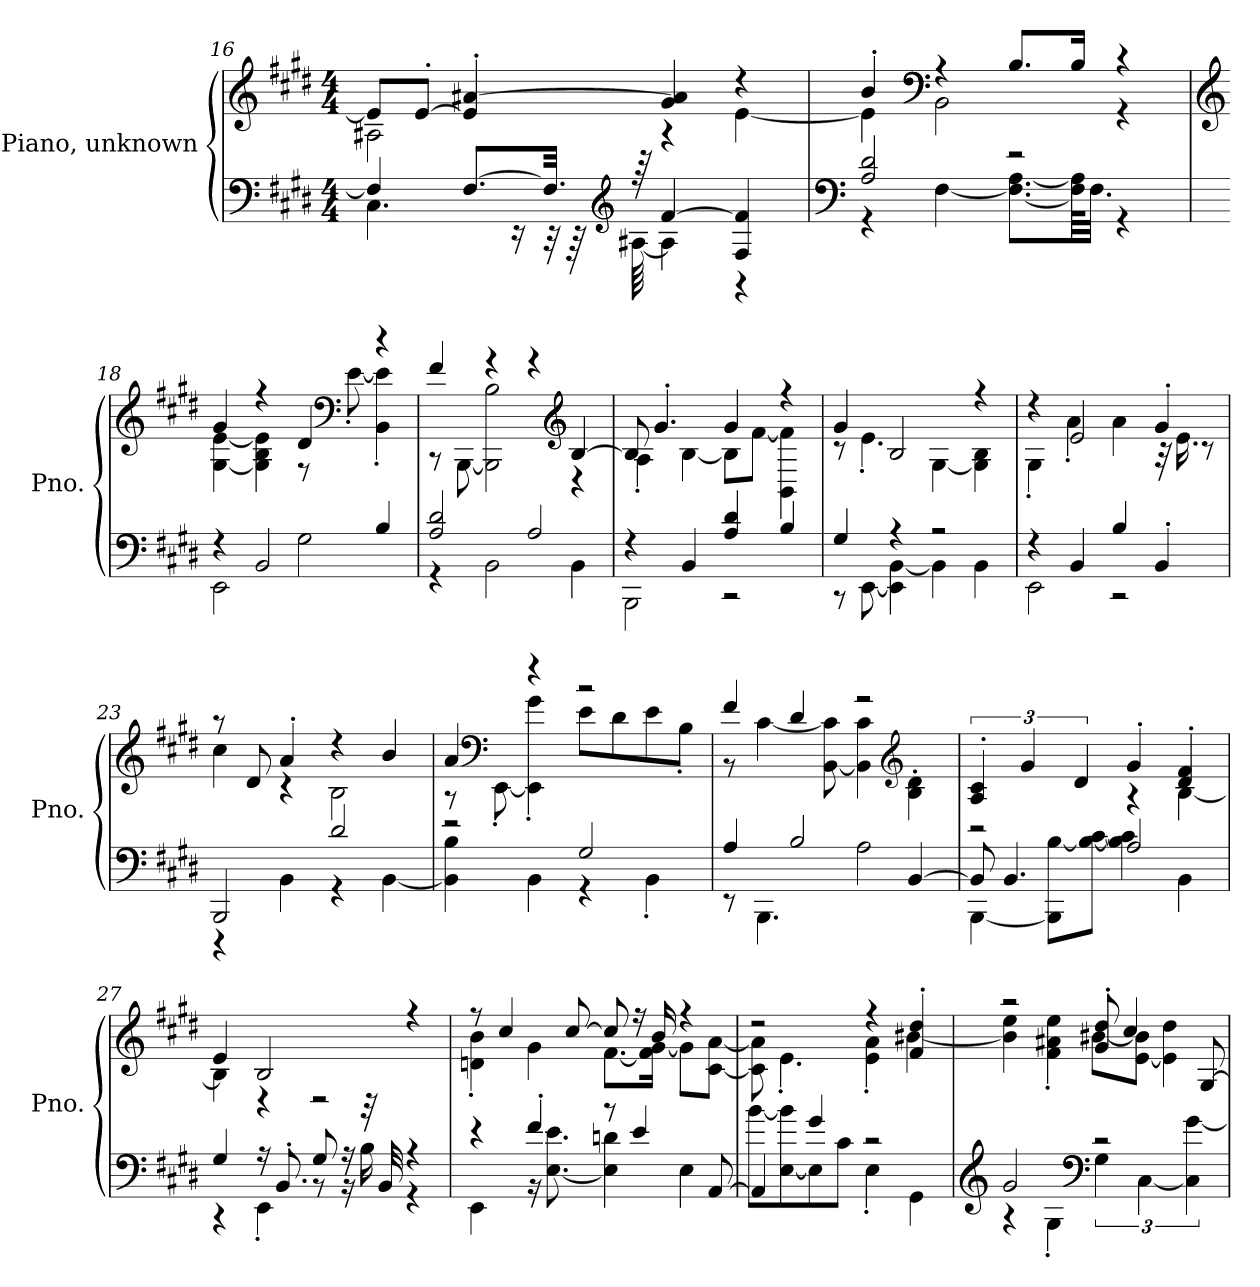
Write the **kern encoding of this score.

**kern	**kern
*part1	*part1
*staff2	*staff1
*I"Piano, unknown	*
*I'Pno.	*
!!LO:LB:g=z
*clefF4	*clefG2
*k[f#c#g#d#]	*k[f#c#g#d#]
*M4/4	*M4/4
=16	=16
*^	*^
4F#/]	4.C#\	8e/L]	2A#X\
.	.	[8e'/J	.
[8.F#/L	.	4e/]' [4a#X/'	.
.	16r	.	.
32.F#/Jkk]	32r	.	.
.	64r	.	.
*clefG2	*	*	*
64r	[64A#X\	.	.
[4f#/	4A#\]	4g#/ 4a#/]	4r
4F#/ 4f#/]	4r	4r	[4e\
=17	=17	=17	=17
*clefF4	*	*	*
2A/ 2d#/	4r	4b'/	4e\]
*	*	*clefF4	*
.	[4F#\	4r	2BB\
2r	8.F#\_ [8.A\L	8.B/L	.
.	64F#\] 64A\]KLL	16B/Jk	.
.	32.F#\JJJ	.	.
.	4r	4r	4r
=18	=18	=18	=18
*	*	*clefG2	*
4r	2EE\	4g#/	[4G#\ [4e\
2BB/	.	4r	4G#\] 4B\ 4e\]
.	2G#\	4d#/	8r
*	*	*clefF4	*
.	.	.	[8e'\
4B/	.	4r	4BB\' 4e\]'
!!LO:LB:g=z	!!
=19	=19	=19	=19
2A/ 2d#/	4r	4f#/	8r
.	.	.	[8BBB\
.	2BB\	4r	2BBB\] 2B\
2A/	.	4r	.
*	*	*clefG2	*
.	4BB\	[4B/	4r
=20	=20	=20	=20
4r	2BBB\	8B/]	4A'\
.	.	4.g#'/	.
4BB/	.	.	[4B\
4A/ 4d#/	2r	4g#/	8B\L]
.	.	.	[8f#\J
4B/	.	4r	4BB\ 4f#\]
=21	=21	=21	=21
4G#/	8r	4g#/	8r
.	[8EE\	.	4.e'\
4r	4EE\] [4BB\	2B/	.
2r	4BB\]	.	[4G#\
.	4BB\	4r	4G#\] 4B\
=22	=22	=22	=22
4r	2EE\	4r	4G#'\
4BB/	.	2e/	4a'\
4B/	2r	.	4a\
4BB'/	.	4g#'/	32r
.	.	.	16.e\
.	.	.	8r
=23	=23	=23	=23
2BBB/	4r	8r	4cc#\
.	.	8d#/	.
.	4BB\	4a'/	4r
2d#/	4r	4r	2B\
.	[4BB\	4b/	.
!!LO:PB:g=z	!!
=24	=24	=24	=24
2r	4BB\] 4B\	4a/	8r
*	*	*clefF4	*
.	.	.	[8EE'\
.	4BB\	4r	4EE\]' 4g#\'
2G#/	4r	2r	8e\L
.	.	.	8d#\
.	4BB'\	.	8e\
.	.	.	8B'\J
=25	=25	=25	=25
4A/	8r	4f#/	8r
.	4.BBB\	.	[4c#\
2B/	.	4d#/	.
.	.	.	[8BB\ 8c#\]
.	2A\	2r	4BB\] 4c#\
*	*	*clefG2	*
[4BB/	.	.	4B\' 4d#\'
=26	=26	=26	=26
8BB/]	[4BBB\	6A/' 6c#/'	2r
4.BB/	.	.	.
.	.	6g#/	.
.	8BBB\] [8B\L	.	.
.	.	6d#/	.
.	8B\_ [8c#\J	.	.
2A/	4B\] 4c#\]	4g#'/	4r
.	4BB\	4d#/' 4f#/'	[4B\
=27	=27	=27	=27
4G#/	4r	4e/	4B\]
16r	4EE'\	2B/	4r
8.BB'/	.	.	.
8G#/	8r	.	2r
16r	16r	.	.
32r	16B\	.	.
32BB/	.	.	.
4r	4r	4r	.
!!LO:LB:g=z	!!
=28	=28	=28	=28
4r	4EE\	8r	4dn\' 4b\'
.	.	4cc#/	.
4f#'/	16r	.	4g#\
.	[8.E\ 8.e\	.	.
.	.	[8cc#/	.
8r	4E\] 4dn\	8cc#/]	[8.f#\L
4e/	.	16r	.
.	.	16b/	16f#\] [16g#\Jk
.	4E\	4r	8g#\L]
[8AA/	.	.	[8c#\ [8a\J
=29	=29	=29	=29
4AA/]	[8b\L	2r	8c#\] 8a\]
.	[8E\ 8b\]	.	4.e'\
4g#/	8E\]	.	.
.	8c#\J	.	.
2r	4E'\	4r	4e\' 4a\'
.	4GG#\	4f#/' 4dd#/'	[4b#X\
=30	=30	=30	=30
*clefG2	*	*	*
2g#/	4r	2r	4b#\] 4ee\
.	4G#'\	.	4f#\' 4a#X\' 4ee\'
*clefF4	*	*	*
2r	6G#\	8g#/' 8dd#/'	[8b#X\L
.	.	4cc#/	[8e\ 8b#\]J
.	[6C#\	.	.
.	.	.	4e\] 4dd#\
.	6C#\] [6g#\	.	.
.	.	[8G#/	.
*v	*v	*	*
*	*v	*v
=	=
*-	*-
